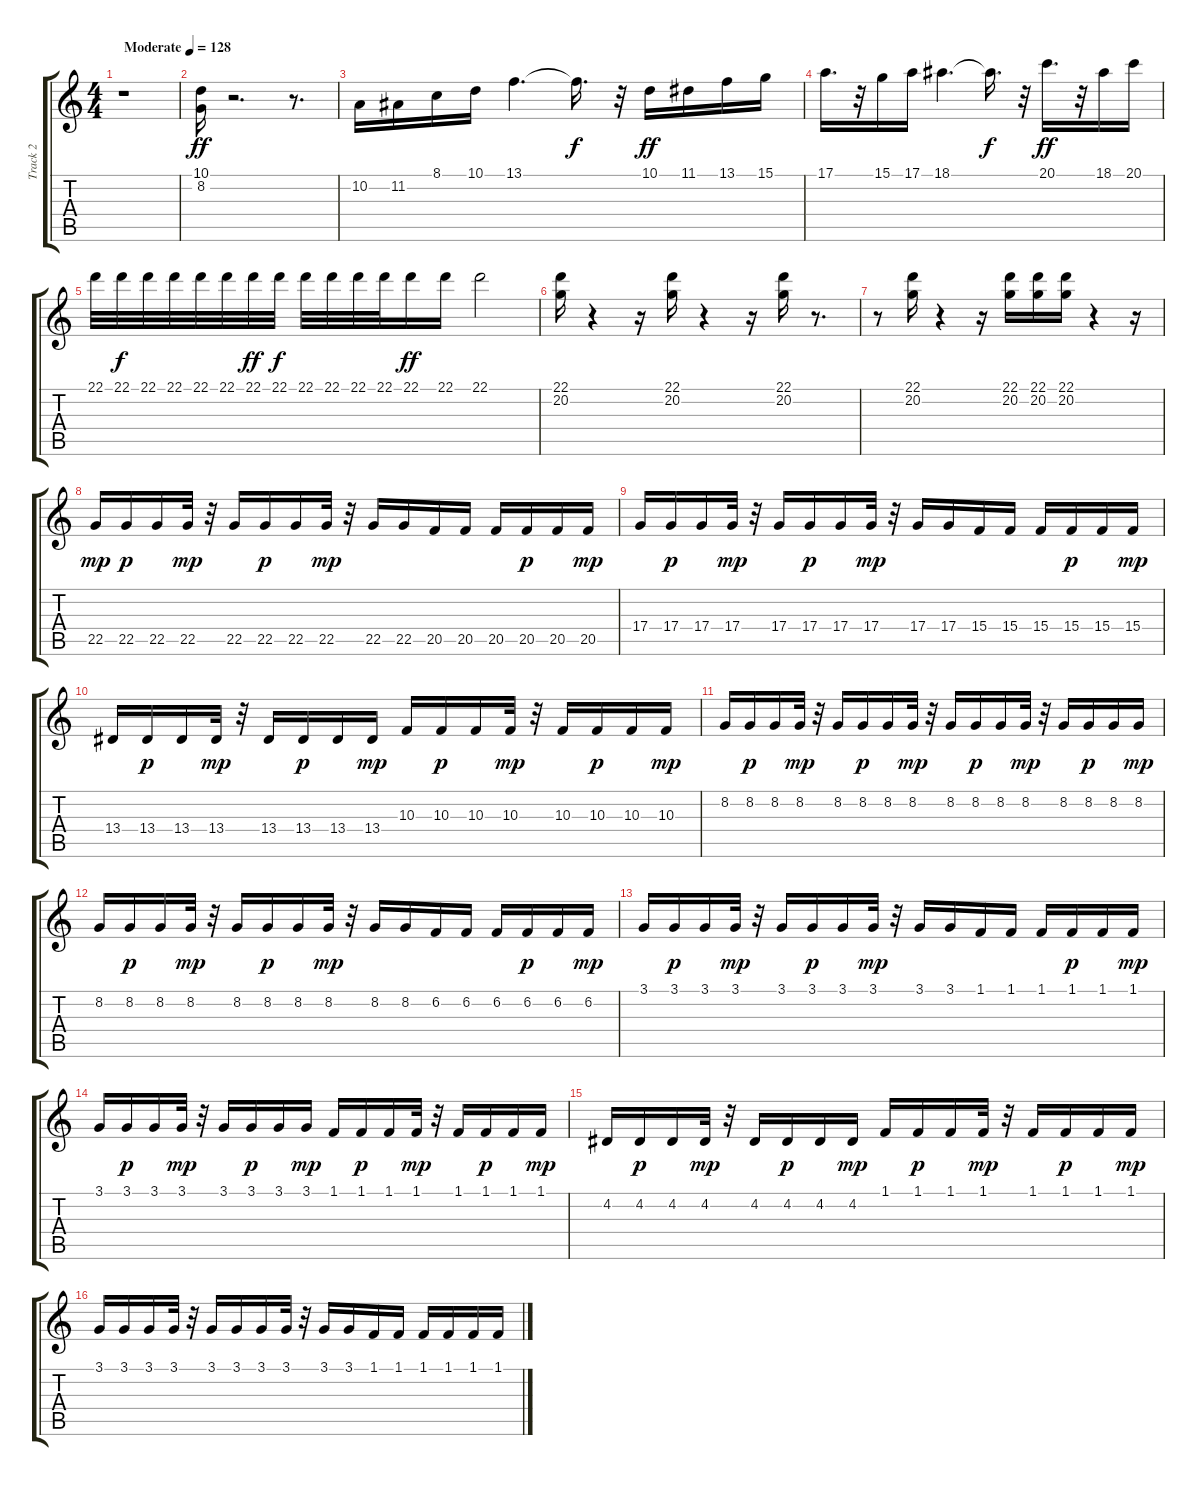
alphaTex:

\track ("Track 2" "Track 2") {instrument marimba}
\staff {score tabs}
\tuning (E4 B3 G3 D3 A2 E2) {hide}
\ts (4 4)
\tempo (128 "Moderate")
\clef g2
\ks c
r.1{dy ff instrument marimba} |
(10.1 8.2).16{volume 16} r.2{d} r.8{d} |
10.2.16 11.2.16 8.1.16 10.1.16 13.1.4{d} 13.1{t}.16{d dy f} r.32 10.1.16{dy ff} 11.1.16 13.1.16 15.1.16 |
17.1.16{d} r.32 15.1.16 17.1.16 18.1.4{d} 18.1{t}.16{d dy f} r.32 20.1.16{d dy ff} r.32 18.1.16 20.1.16 |
22.1.32 22.1.32{dy f} 22.1.32 22.1.32 22.1.32 22.1.32 22.1.32{dy ff} 22.1.32{dy f} 22.1.32 22.1.32 22.1.32 22.1.32 22.1.16{dy ff} 22.1.16 22.1.2 |
(22.1 20.2).16 r.4 r.16 (22.1 20.2).16 r.4 r.16 (22.1 20.2).16 r.8{d} |
r.8 (22.1 20.2).16 r.4 r.16 (22.1 20.2).16 (22.1 20.2).16 (22.1 20.2).16 r.4 r.16 |
22.5.16{dy mp} 22.5.16{dy p} 22.5.16 22.5.32{dy mp} r.32 22.5.16 22.5.16{dy p} 22.5.16 22.5.32{dy mp} r.32 22.5.16 22.5.16 20.5.16 20.5.16 20.5.16 20.5.16{dy p} 20.5.16 20.5.16{dy mp} |
17.4.16 17.4.16{dy p} 17.4.16 17.4.32{dy mp} r.32 17.4.16 17.4.16{dy p} 17.4.16 17.4.32{dy mp} r.32 17.4.16 17.4.16 15.4.16 15.4.16 15.4.16 15.4.16{dy p} 15.4.16 15.4.16{dy mp} |
13.4.16 13.4.16{dy p} 13.4.16 13.4.32{dy mp} r.32 13.4.16 13.4.16{dy p} 13.4.16 13.4.16{dy mp} 10.3.16 10.3.16{dy p} 10.3.16 10.3.32{dy mp} r.32 10.3.16 10.3.16{dy p} 10.3.16 10.3.16{dy mp} |
8.2.16 8.2.16{dy p} 8.2.16 8.2.32{dy mp} r.32 8.2.16 8.2.16{dy p} 8.2.16 8.2.32{dy mp} r.32 8.2.16 8.2.16{dy p} 8.2.16 8.2.32{dy mp} r.32 8.2.16 8.2.16{dy p} 8.2.16 8.2.16{dy mp} |
8.2.16 8.2.16{dy p} 8.2.16 8.2.32{dy mp} r.32 8.2.16 8.2.16{dy p} 8.2.16 8.2.32{dy mp} r.32 8.2.16 8.2.16 6.2.16 6.2.16 6.2.16 6.2.16{dy p} 6.2.16 6.2.16{dy mp} |
3.1.16 3.1.16{dy p} 3.1.16 3.1.32{dy mp} r.32 3.1.16 3.1.16{dy p} 3.1.16 3.1.32{dy mp} r.32 3.1.16 3.1.16 1.1.16 1.1.16 1.1.16 1.1.16{dy p} 1.1.16 1.1.16{dy mp} |
3.1.16 3.1.16{dy p} 3.1.16 3.1.32{dy mp} r.32 3.1.16 3.1.16{dy p} 3.1.16 3.1.16{dy mp} 1.1.16 1.1.16{dy p} 1.1.16 1.1.32{dy mp} r.32 1.1.16 1.1.16{dy p} 1.1.16 1.1.16{dy mp} |
4.2.16 4.2.16{dy p} 4.2.16 4.2.32{dy mp} r.32 4.2.16 4.2.16{dy p} 4.2.16 4.2.16{dy mp} 1.1.16 1.1.16{dy p} 1.1.16 1.1.32{dy mp} r.32 1.1.16 1.1.16{dy p} 1.1.16 1.1.16{dy mp} |
3.1.16 3.1.16 3.1.16 3.1.32 r.32 3.1.16 3.1.16 3.1.16 3.1.32 r.32 3.1.16 3.1.16 1.1.16 1.1.16 1.1.16 1.1.16 1.1.16 1.1.16
